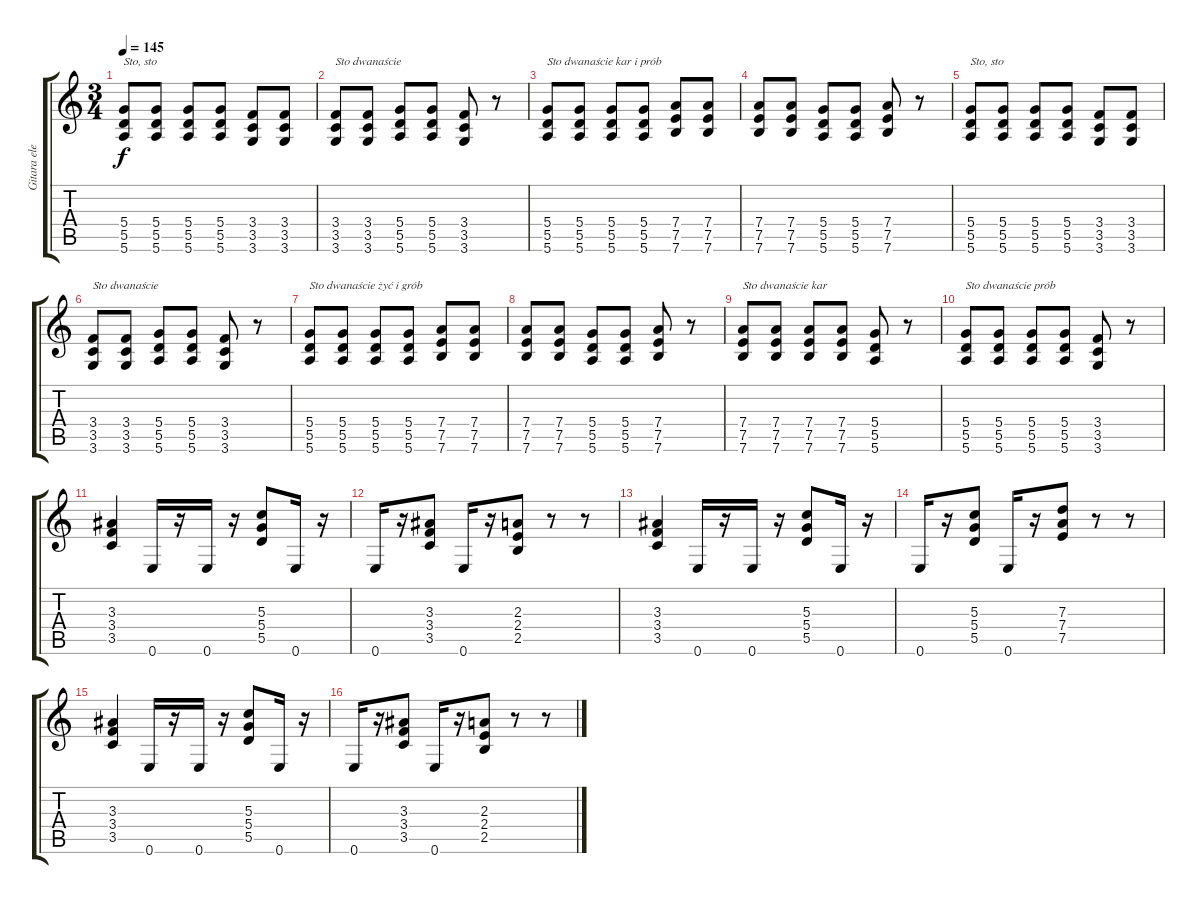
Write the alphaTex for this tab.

\track ("Gitara elektryczna" "Gitara ele") {instrument distortionguitar}
\staff {score tabs}
\tuning (E4 B3 G3 D3 A2 E2) {hide}
\ts (3 4)
\tempo 145
\clef g2
\ks c
(5.4 5.5 5.6).8{txt "Sto, sto" dy f} (5.4 5.5 5.6).8 (5.4 5.5 5.6).8 (5.4 5.5 5.6).8 (3.4 3.5 3.6).8 (3.4 3.5 3.6).8 |
(3.4 3.5 3.6).8{txt "Sto dwanaście"} (3.4 3.5 3.6).8 (5.4 5.5 5.6).8 (5.4 5.5 5.6).8 (3.4 3.5 3.6).8 r.8 |
(5.4 5.5 5.6).8{txt "Sto dwanaście kar i prób"} (5.4 5.5 5.6).8 (5.4 5.5 5.6).8 (5.4 5.5 5.6).8 (7.4 7.5 7.6).8 (7.4 7.5 7.6).8 |
(7.4 7.5 7.6).8 (7.4 7.5 7.6).8 (5.4 5.5 5.6).8 (5.4 5.5 5.6).8 (7.4 7.5 7.6).8 r.8 |
(5.4 5.5 5.6).8{txt "Sto, sto"} (5.4 5.5 5.6).8 (5.4 5.5 5.6).8 (5.4 5.5 5.6).8 (3.4 3.5 3.6).8 (3.4 3.5 3.6).8 |
(3.4 3.5 3.6).8{txt "Sto dwanaście"} (3.4 3.5 3.6).8 (5.4 5.5 5.6).8 (5.4 5.5 5.6).8 (3.4 3.5 3.6).8 r.8 |
(5.4 5.5 5.6).8{txt "Sto dwanaście żyć i grób"} (5.4 5.5 5.6).8 (5.4 5.5 5.6).8 (5.4 5.5 5.6).8 (7.4 7.5 7.6).8 (7.4 7.5 7.6).8 |
(7.4 7.5 7.6).8 (7.4 7.5 7.6).8 (5.4 5.5 5.6).8 (5.4 5.5 5.6).8 (7.4 7.5 7.6).8 r.8 |
(7.4 7.5 7.6).8{txt "Sto dwanaście kar"} (7.4 7.5 7.6).8 (7.4 7.5 7.6).8 (7.4 7.5 7.6).8 (5.4 5.5 5.6).8 r.8 |
(5.4 5.5 5.6).8{txt "Sto dwanaście prób"} (5.4 5.5 5.6).8 (5.4 5.5 5.6).8 (5.4 5.5 5.6).8 (3.4 3.5 3.6).8 r.8 |
(3.3 3.4 3.5).4 0.6.16 r.16 0.6.16 r.16 (5.3 5.4 5.5).8 0.6.16 r.16 |
0.6.16 r.16 (3.3 3.4 3.5).8 0.6.16 r.16 (2.3 2.4 2.5).8 r.8 r.8 |
(3.3 3.4 3.5).4 0.6.16 r.16 0.6.16 r.16 (5.3 5.4 5.5).8 0.6.16 r.16 |
0.6.16 r.16 (5.3 5.4 5.5).8 0.6.16 r.16 (7.3 7.4 7.5).8 r.8 r.8 |
(3.3 3.4 3.5).4 0.6.16 r.16 0.6.16 r.16 (5.3 5.4 5.5).8 0.6.16 r.16 |
0.6.16 r.16 (3.3 3.4 3.5).8 0.6.16 r.16 (2.3 2.4 2.5).8 r.8 r.8
